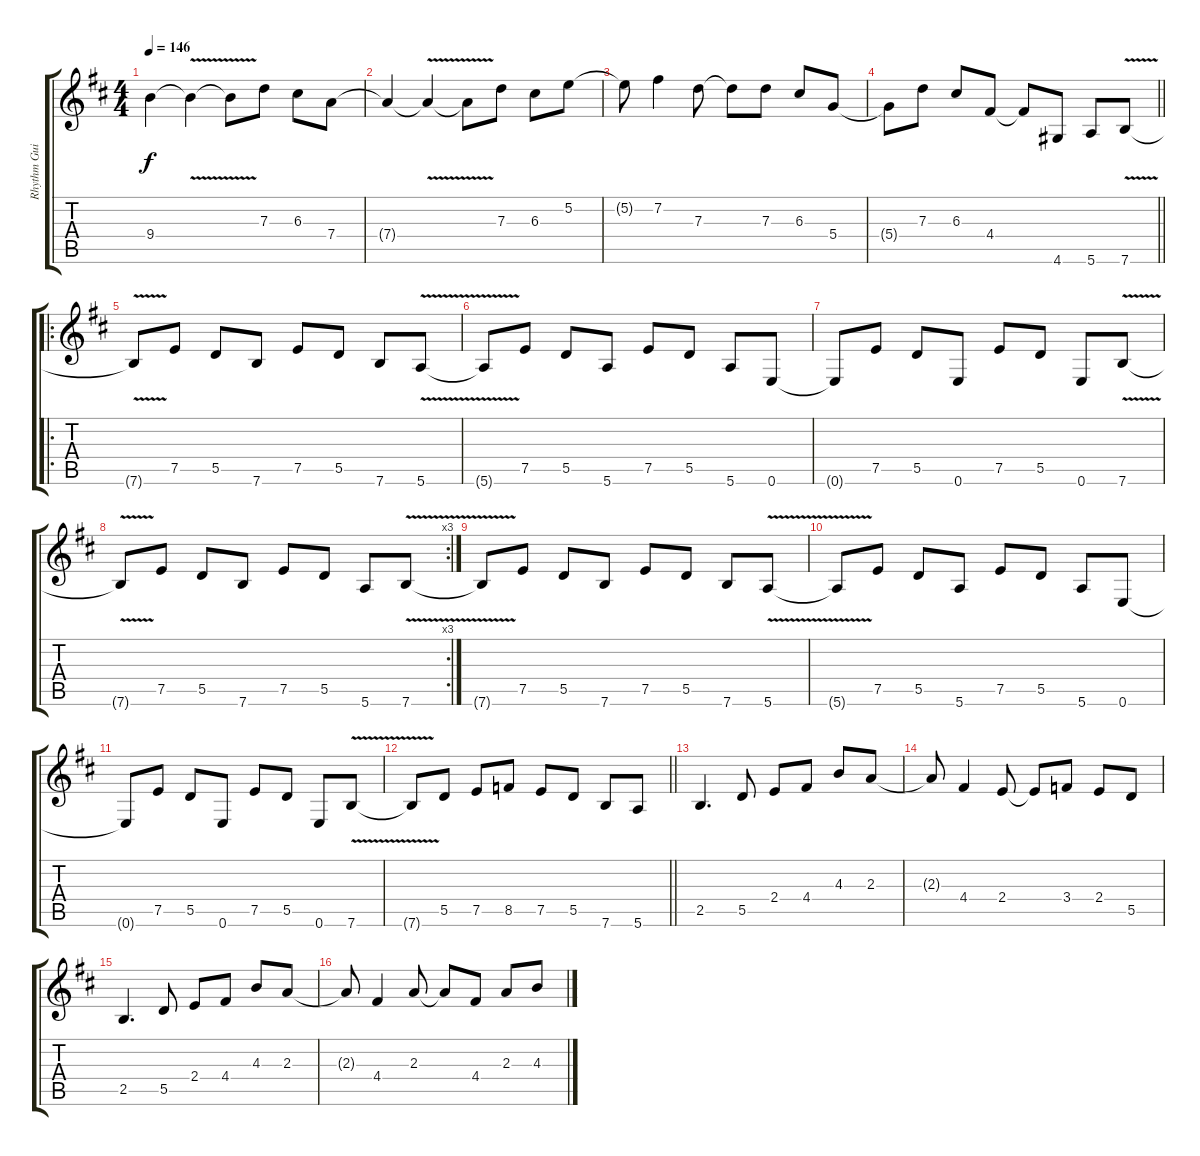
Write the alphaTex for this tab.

\track ("Rhythm Guitar" "Rhythm Gui") {instrument overdrivenguitar}
\staff {score tabs}
\tuning (E4 B3 G3 D3 A2 E2) {hide}
\ts (4 4)
\tempo 146
\clef g2
\ks d
9.4{t}.4{dy f} 9.4{v t}.4 9.4{v t}.8 7.3.8 6.3.8 7.4.8 |
7.4{t}.4 7.4{v t}.4 7.4{v t}.8 7.3.8 6.3.8 5.2.8 |
5.2{t}.8 7.2.4 7.3.8 7.3{t}.8 7.3.8 6.3.8 5.4.8 |
\barLineRight lightlight
5.4{t}.8 7.3.8 6.3.8 4.4.8 4.4{t}.8 4.6.8 5.6.8 7.6{v}.8 |
\ro
7.6{v t}.8 7.5.8 5.5.8 7.6.8 7.5.8 5.5.8 7.6.8 5.6{v}.8 |
5.6{v t}.8 7.5.8 5.5.8 5.6.8 7.5.8 5.5.8 5.6.8 0.6.8 |
0.6{t}.8 7.5.8 5.5.8 0.6.8 7.5.8 5.5.8 0.6.8 7.6{v}.8 |
\rc 3
7.6{v t}.8 7.5.8 5.5.8 7.6.8 7.5.8 5.5.8 5.6.8 7.6{v}.8 |
7.6{v t}.8 7.5.8 5.5.8 7.6.8 7.5.8 5.5.8 7.6.8 5.6{v}.8 |
5.6{v t}.8 7.5.8 5.5.8 5.6.8 7.5.8 5.5.8 5.6.8 0.6.8 |
0.6{t}.8 7.5.8 5.5.8 0.6.8 7.5.8 5.5.8 0.6.8 7.6{v}.8 |
\barLineRight lightlight
7.6{v t}.8 5.5.8 7.5.8 8.5.8 7.5.8 5.5.8 7.6.8 5.6.8 |
2.5.4{d} 5.5.8 2.4.8 4.4.8 4.3.8 2.3.8 |
2.3{t}.8 4.4.4 2.4.8 2.4{t}.8 3.4.8 2.4.8 5.5.8 |
2.5.4{d} 5.5.8 2.4.8 4.4.8 4.3.8 2.3.8 |
2.3{t}.8 4.4.4 2.3.8 2.3{t}.8 4.4.8 2.3.8 4.3.8
